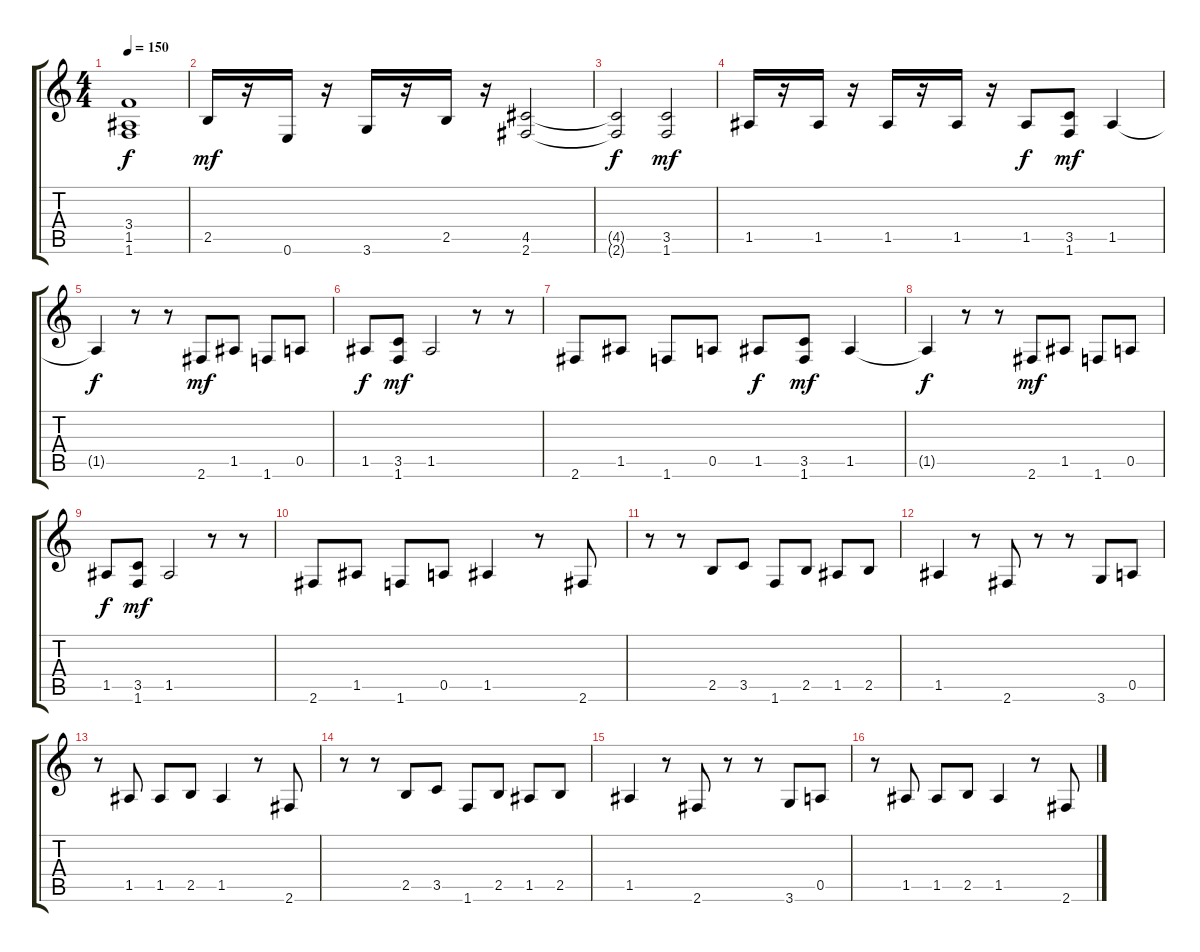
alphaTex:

\track "" {instrument distortionguitar}
\staff {score tabs}
\tuning (E4 B3 G3 D3 A2 E2) {hide}
\ts (4 4)
\tempo 150
\clef g2
\ks c
(3.4{t} 1.5{t} 1.6{t}).1{dy f} |
2.5.16{dy mf} r.16 0.6.16 r.16 3.6.16 r.16 2.5.16 r.16 (4.5 2.6).2 |
(4.5{t} 2.6{t}).2{dy f} (3.5 1.6).2{dy mf} |
1.5.16 r.16 1.5.16 r.16 1.5.16 r.16 1.5.16 r.16 1.5.8{dy f} (3.5 1.6).8{dy mf} 1.5.4 |
1.5{t}.4{dy f} r.8 r.8 2.6.8{dy mf} 1.5.8 1.6.8 0.5.8 |
1.5.8{dy f} (3.5 1.6).8{dy mf} 1.5.2 r.8 r.8 |
2.6.8 1.5.8 1.6.8 0.5.8 1.5.8{dy f} (3.5 1.6).8{dy mf} 1.5.4 |
1.5{t}.4{dy f} r.8 r.8 2.6.8{dy mf} 1.5.8 1.6.8 0.5.8 |
1.5.8{dy f} (3.5 1.6).8{dy mf} 1.5.2 r.8 r.8 |
2.6.8 1.5.8 1.6.8 0.5.8 1.5.4 r.8 2.6.8 |
r.8 r.8 2.5.8 3.5.8 1.6.8 2.5.8 1.5.8 2.5.8 |
1.5.4 r.8 2.6.8 r.8 r.8 3.6.8 0.5.8 |
r.8 1.5.8 1.5.8 2.5.8 1.5.4 r.8 2.6.8 |
r.8 r.8 2.5.8 3.5.8 1.6.8 2.5.8 1.5.8 2.5.8 |
1.5.4 r.8 2.6.8 r.8 r.8 3.6.8 0.5.8 |
r.8 1.5.8 1.5.8 2.5.8 1.5.4 r.8 2.6.8
